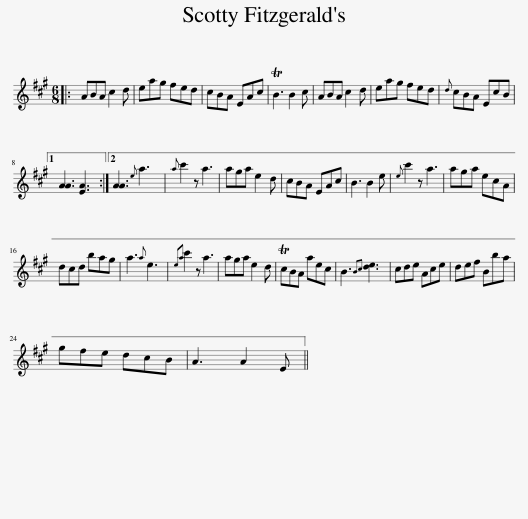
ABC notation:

X:1
L:1/8
M:6/8
I:linebreak $
K:A
V:1 treble
V:1
|: ABA c2 d | eag fed | cBA EAc | TB3 B2 c | ABA c2 d | %5
 eag fed |{d} cBA EcB |1$ [AA]3 [EA]3 :|2 [AA]3{e} a3 |{a} c'2 z a3 | %10
 aga e2 d | cBA EAc | B3 B2 e |{e} c'2 z a3 | aga ecA |$ %15
 dcd bag | a3{a} e3 |{ea} c'2 z a3 | aga e2 d | TcBA aec | %20
 B3{Bc} [de]3 | cde Ace | def Bba |$ gfe dcB | A3 A2 E || %25
